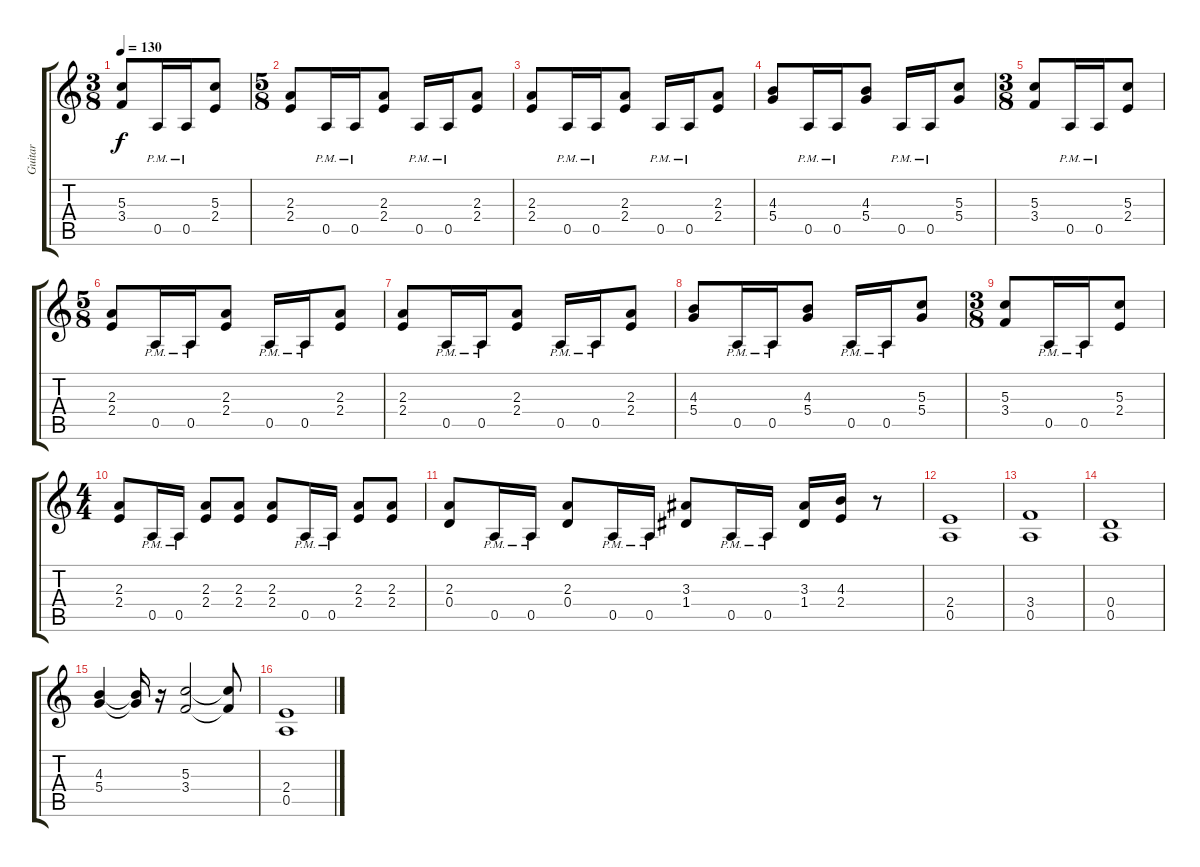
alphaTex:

\track ("Guitar" "Guitar") {instrument distortionguitar}
\staff {score tabs}
\tuning (E4 B3 G3 D3 A2 E2) {hide}
\ts (3 8)
\tempo 130
\clef g2
\ks c
(5.3 3.4).8{dy f} 0.5{pm}.16 0.5{pm}.16 (5.3 2.4).8 |
\ts (5 8)
(2.3 2.4).8 0.5{pm}.16 0.5{pm}.16 (2.3 2.4).8 0.5{pm}.16 0.5{pm}.16 (2.3 2.4).8 |
(2.3 2.4).8 0.5{pm}.16 0.5{pm}.16 (2.3 2.4).8 0.5{pm}.16 0.5{pm}.16 (2.3 2.4).8 |
(4.3 5.4).8 0.5{pm}.16 0.5{pm}.16 (4.3 5.4).8 0.5{pm}.16 0.5{pm}.16 (5.3 5.4).8 |
\ts (3 8)
(5.3 3.4).8 0.5{pm}.16 0.5{pm}.16 (5.3 2.4).8 |
\ts (5 8)
(2.3 2.4).8 0.5{pm}.16 0.5{pm}.16 (2.3 2.4).8 0.5{pm}.16 0.5{pm}.16 (2.3 2.4).8 |
(2.3 2.4).8 0.5{pm}.16 0.5{pm}.16 (2.3 2.4).8 0.5{pm}.16 0.5{pm}.16 (2.3 2.4).8 |
(4.3 5.4).8 0.5{pm}.16 0.5{pm}.16 (4.3 5.4).8 0.5{pm}.16 0.5{pm}.16 (5.3 5.4).8 |
\ts (3 8)
(5.3 3.4).8 0.5{pm}.16 0.5{pm}.16 (5.3 2.4).8 |
\ts (4 4)
(2.3 2.4).8 0.5{pm}.16 0.5{pm}.16 (2.3 2.4).8 (2.3 2.4).8 (2.3 2.4).8 0.5{pm}.16 0.5{pm}.16 (2.3 2.4).8 (2.3 2.4).8 |
(2.3 0.4).8 0.5{pm}.16 0.5{pm}.16 (2.3 0.4).8 0.5{pm}.16 0.5{pm}.16 (3.3 1.4).8 0.5{pm}.16 0.5{pm}.16 (3.3 1.4).16 (4.3 2.4).16 r.8 |
(2.4 0.5).1 |
(3.4 0.5).1 |
(0.4 0.5).1 |
(4.3 5.4).4 (4.3{t} 5.4{t}).16 r.16 (5.3 3.4).2 (5.3{t} 3.4{t}).8 |
(2.4 0.5).1
